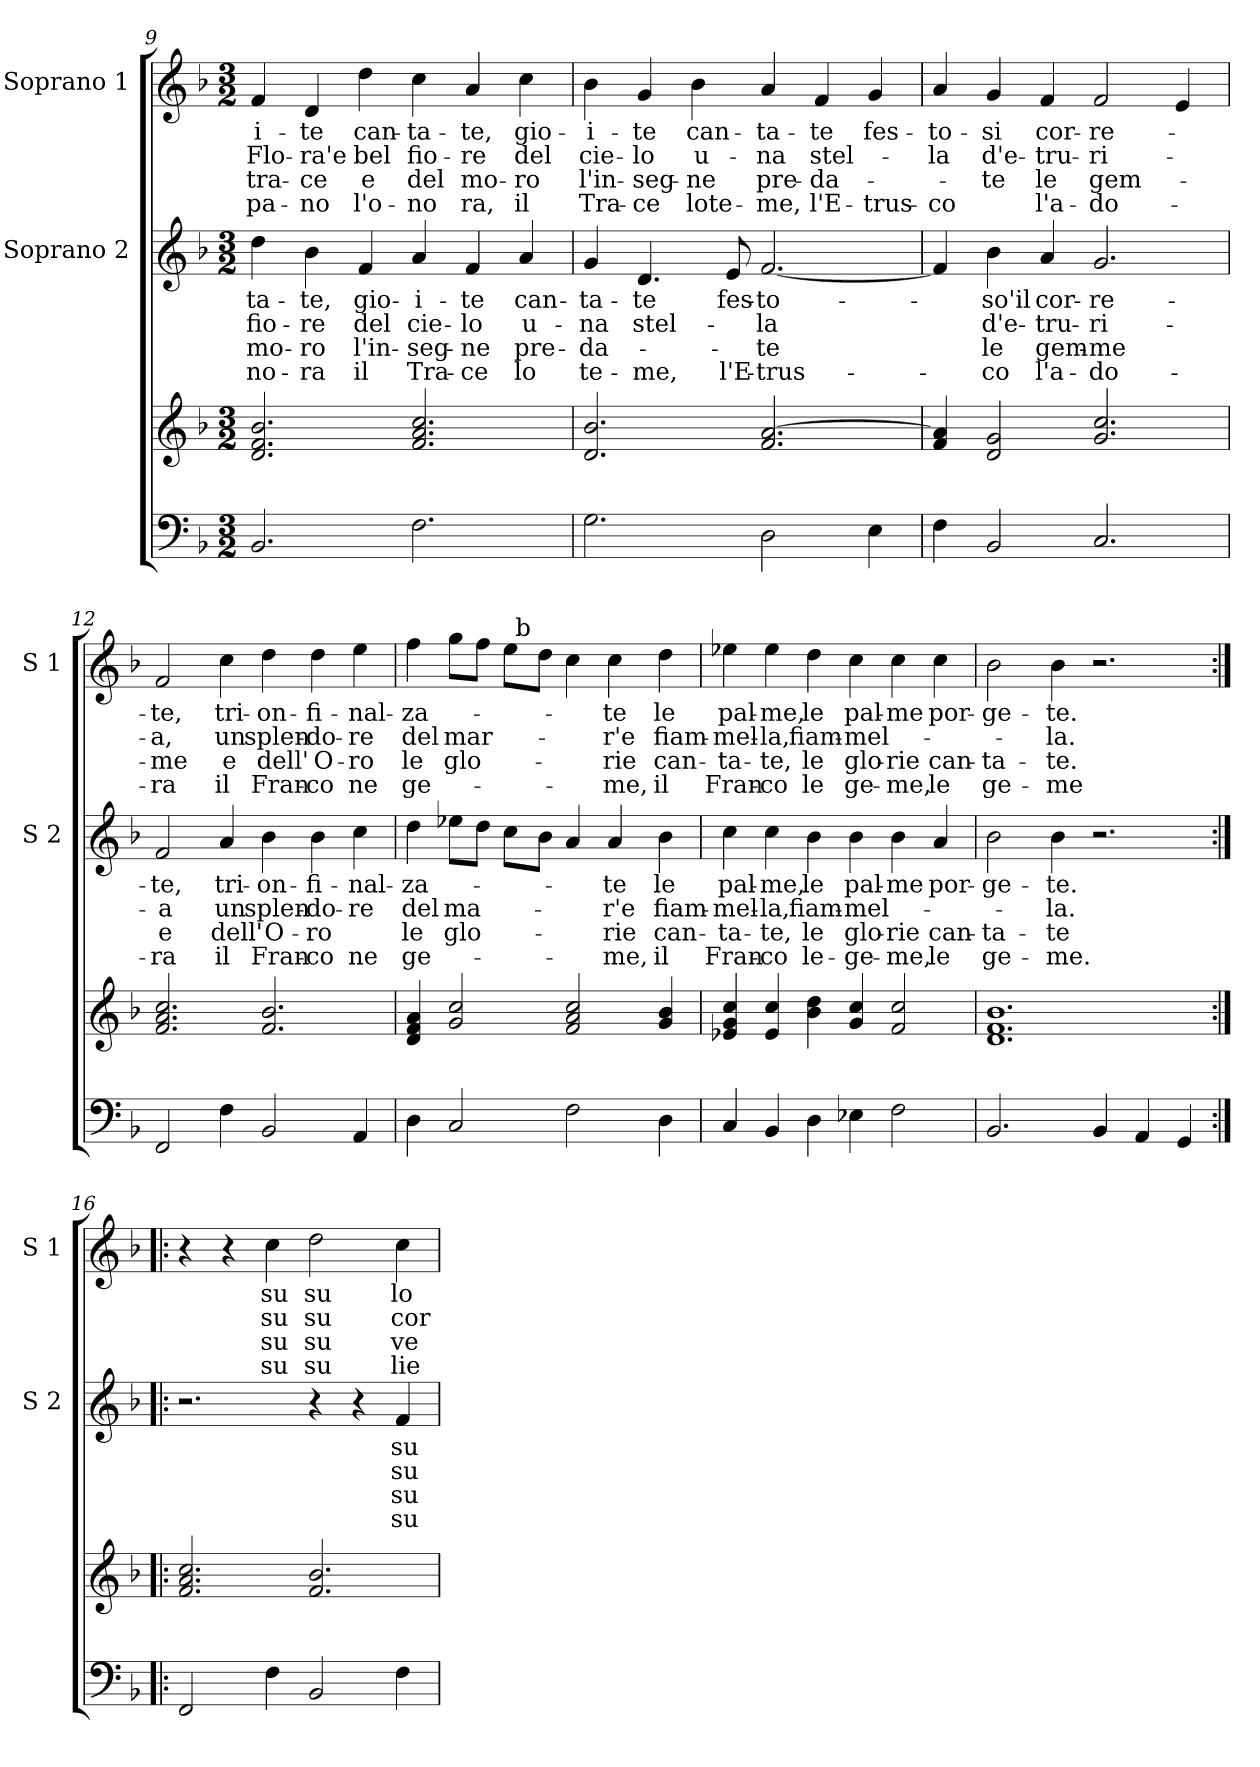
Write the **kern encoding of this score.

**kern	**kern	**kern	**text	**text	**text	**text	**kern	**text	**text	**text	**text
*part3	*part3	*part2	*part2	*part2	*part2	*part2	*part1	*part1	*part1	*part1	*part1
*staff4	*staff3	*staff2	*staff2	*staff2	*staff2	*staff2	*staff1	*staff1	*staff1	*staff1	*staff1
*	*	*I"Soprano 2	*	*	*	*	*I"Soprano 1	*	*	*	*
*	*	*I'S 2	*	*	*	*	*I'S 1	*	*	*	*
*clefF4	*clefG2	*clefG2	*	*	*	*	*clefG2	*	*	*	*
*k[b-]	*k[b-]	*k[b-]	*	*	*	*	*k[b-]	*	*	*	*
*F:	*F:	*F:	*	*	*	*	*F:	*	*	*	*
*M3/2	*M3/2	*M3/2	*	*	*	*	*M3/2	*	*	*	*
=9	=9	=9	=9	=9	=9	=9	=9	=9	=9	=9	=9
2.BB-/	2.d/ 2.f/ 2.b-/	4dd\	-ta-	fio-	mo-	-no-	4f/	-i-	Flo-	tra-	-pa-
.	.	4b-\	-te,	-re	-ro	-ra	4d/	-te	-ra'e	-ce	-no
.	.	4f/	gio-	del	l'in-	il	4dd\	can-	bel	e	l'o-
2.F\	2.f/ 2.a/ 2.cc/	4a/	-i-	cie-	-seg-	Tra-	4cc\	-ta-	fio-	del	-no
.	.	4f/	-te	-lo	-ne	-ce	4a/	-te,	-re	mo-	ra,
.	.	4a/	can-	u-	pre-	lo	4cc\	gio-	del	-ro	il
!!LO:PB:g=z
=10	=10	=10	=10	=10	=10	=10	=10	=10	=10	=10	=10
2.G\	2.d/ 2.b-/	4g/	-ta-	-na	-da-	te-	4b-\	-i-	cie-	l'in-	Tra-
.	.	4.d/	-te	stel-	.	-me,	4g/	-te	-lo	-seg-	-ce
.	.	.	.	.	.	.	4b-\	can-	u-	-ne	lote-
.	.	8e/	fes-	.	.	l'E-	.	.	.	.	.
2D\	2.f/ [2.a/	[2.f/	-to-	-la	-te	-trus-	4a/	-ta-	-na	pre-	-me,
.	.	.	.	.	.	.	4f/	-te	stel-	-da-	l'E-
4E\	.	.	.	.	.	.	4g/	fes-	.	.	-trus-
=11	=11	=11	=11	=11	=11	=11	=11	=11	=11	=11	=11
4F\	4f/ 4a/]	4f/]	.	.	.	.	4a/	-to-	-la	.	-co
2BB-/	2d/ 2g/	4b-\	-so'il	d'e-	le	-co	4g/	-si	d'e-	-te	.
.	.	4a/	cor-	-tru-	gem-	l'a-	4f/	cor-	-tru-	le	l'a-
2.C/	2.g/ 2.cc/	2.g/	-re-	-ri-	-me	-do-	2f/	-re-	-ri-	gem-	-do-
.	.	.	.	.	.	.	4e/	.	.	.	.
=12	=12	=12	=12	=12	=12	=12	=12	=12	=12	=12	=12
2FF/	2.f/ 2.a/ 2.cc/	2f/	-te,	-a	e	-ra	2f/	-te,	-a,	-me	-ra
4F\	.	4a/	tri-	un	dell'	il	4cc\	tri-	un	e	il
2BB-/	2.f/ 2.b-/	4b-\	-on-	splen-	O-	Fran-	4dd\	-on-	splen-	dell'	Fran-
.	.	4b-\	-fi-	-do-	-ro	-co	4dd\	-fi-	-do-	O-	-co
4AA/	.	4cc\	-nal-	-re	.	ne	4ee\	-nal-	-re	-ro	ne
=13	=13	=13	=13	=13	=13	=13	=13	=13	=13	=13	=13
*	*	*	*	*	*	*	*^	*	*	*	*
4D\	4d/ 4f/ 4a/	4dd\	-za-	del	le	ge-	4ff\	2ryy	-za-	del	le	ge-
2C/	2g/ 2cc/	8ee-X\L	.	ma-	glo-	.	8gg\L	.	.	mar-	glo-	.
.	.	8dd\J	.	.	.	.	8ff\J	.	.	.	.	.
.	.	8cc\L	.	.	.	.	8ee\L	32ryy	.	.	.	.
!	!	!	!	!	!	!	!	!LO:TX:a:t=b	!	!	!	!
.	.	.	.	.	.	.	.	2ryy	.	.	.	.
.	.	8b-\J	.	.	.	.	8dd\J	.	.	.	.	.
2F\	2f/ 2a/ 2cc/	4a/	.	.	.	.	4cc\	.	.	.	.	.
.	.	4a/	-te	-r'e	-rie	-me,	4cc\	.	-te	-r'e	-rie	-me,
.	.	.	.	.	.	.	.	4...ryy	.	.	.	.
4D\	4g/ 4b-/	4b-\	le	fiam-	can-	il	4dd\	.	le	fiam-	can-	il
*	*	*	*	*	*	*	*v	*v	*	*	*	*
=14	=14	=14	=14	=14	=14	=14	=14	=14	=14	=14	=14
4C/	4e-X/ 4g/ 4cc/	4cc\	pal-	-mel-	-ta-	Fran-	4ee-X\	pal-	-mel-	-ta-	Fran-
4BB-/	4e-/ 4cc/	4cc\	-me,	-la,	-te,	-co	4ee-\	-me,	-la,	-te,	-co
4D\	4b-\ 4dd\	4b-\	le	fiam-	le	le-	4dd\	le	fiam-	le	le
4E-X\	4g/ 4cc/	4b-\	pal-	-mel-	glo-	-ge-	4cc\	pal-	-mel-	glo-	ge-
2F\	2f/ 2cc/	4b-\	-me	.	-rie	-me,	4cc\	-me	.	-rie	-me,
.	.	4a/	por-	.	can-	le	4cc\	por-	.	can-	le
!!LO:LB:g=z
=15	=15	=15	=15	=15	=15	=15	=15	=15	=15	=15	=15
2.BB-/	1.d 1.f 1.b-	2b-\	-ge-	.	-ta-	ge-	2b-\	-ge-	.	-ta-	ge-
.	.	4b-\	-te.	-la.	-te	-me.	4b-\	-te.	-la.	-te.	-me
4BB-/	.	2.r	.	.	.	.	2.r	.	.	.	.
4AA/	.	.	.	.	.	.	.	.	.	.	.
4GG/	.	.	.	.	.	.	.	.	.	.	.
=16:|!|:	=16:|!|:	=16:|!|:	=16:|!|:	=16:|!|:	=16:|!|:	=16:|!|:	=16:|!|:	=16:|!|:	=16:|!|:	=16:|!|:	=16:|!|:
2FF/	2.f/ 2.a/ 2.cc/	2.r	.	.	.	.	4r	.	.	.	.
.	.	.	.	.	.	.	4r	.	.	.	.
4F\	.	.	.	.	.	.	4cc\	su	su	su	su
2BB-/	2.f/ 2.b-/	4r	.	.	.	.	2dd\	su	su	su	su
.	.	4r	.	.	.	.	.	.	.	.	.
4F\	.	4f/	su	su	su	su	4cc\	lo-	cor-	ve-	lie-
=	=	=	=	=	=	=	=	=	=	=	=
*-	*-	*-	*-	*-	*-	*-	*-	*-	*-	*-	*-
